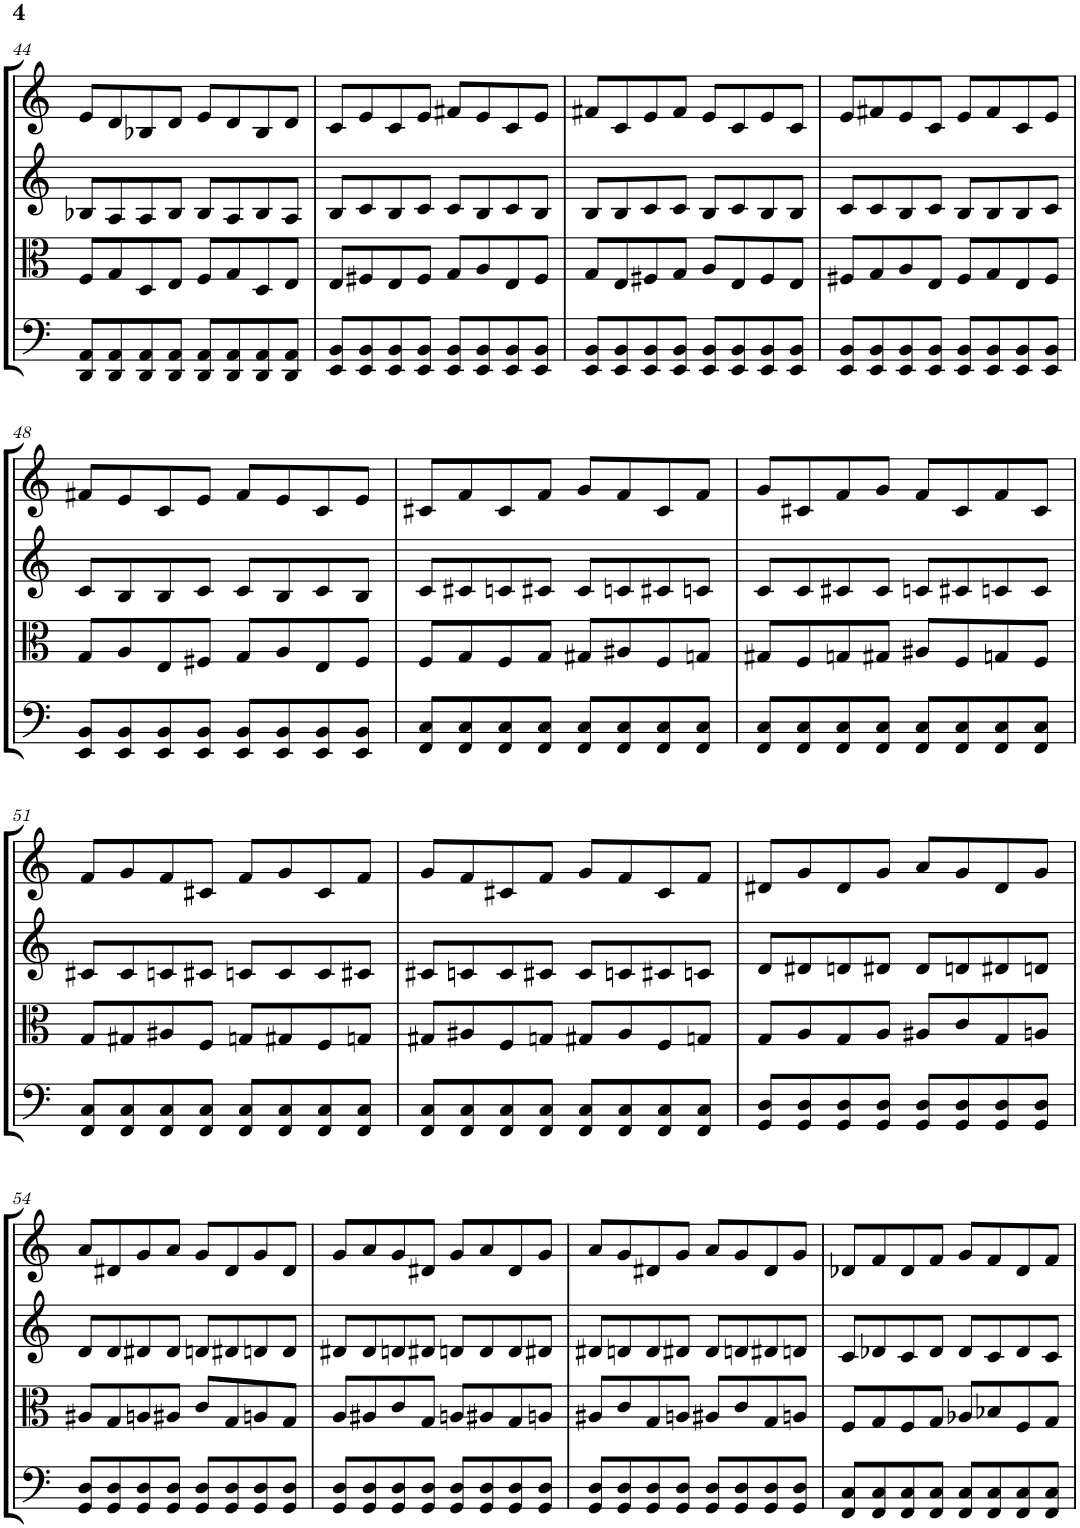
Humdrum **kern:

**kern	**kern	**kern	**kern
*part4	*part3	*part2	*part1
*staff4	*staff3	*staff2	*staff1
*I"Violoncello	*I"Viola	*I"Violin II	*I"Violin I
*I'Vc	*I'Vla	*I'Vln	*I'Vln
!!LO:PB:g=z
*clefF4	*clefC3	*clefG2	*clefG2
*k[]	*k[]	*k[]	*k[]
*M4/4	*M4/4	*M4/4	*M4/4
=44	=44	=44	=44
8DD/ 8AA/L	8F/L	8B-X/L	8e/L
8DD/ 8AA/	8G/	8A/	8d/
8DD/ 8AA/	8D/	8A/	8B-X/
8DD/ 8AA/J	8E/J	8B-/J	8d/J
8DD/ 8AA/L	8F/L	8B-/L	8e/L
8DD/ 8AA/	8G/	8A/	8d/
8DD/ 8AA/	8D/	8B-/	8B-/
8DD/ 8AA/J	8E/J	8A/J	8d/J
=45	=45	=45	=45
8EE/ 8BB/L	8E/L	8B/L	8c/L
8EE/ 8BB/	8F#X/	8c/	8e/
8EE/ 8BB/	8E/	8B/	8c/
8EE/ 8BB/J	8F#/J	8c/J	8e/J
8EE/ 8BB/L	8G/L	8c/L	8f#X/L
8EE/ 8BB/	8A/	8B/	8e/
8EE/ 8BB/	8E/	8c/	8c/
8EE/ 8BB/J	8F#/J	8B/J	8e/J
=46	=46	=46	=46
8EE/ 8BB/L	8G/L	8B/L	8f#X/L
8EE/ 8BB/	8E/	8B/	8c/
8EE/ 8BB/	8F#X/	8c/	8e/
8EE/ 8BB/J	8G/J	8c/J	8f#/J
8EE/ 8BB/L	8A/L	8B/L	8e/L
8EE/ 8BB/	8E/	8c/	8c/
8EE/ 8BB/	8F#/	8B/	8e/
8EE/ 8BB/J	8E/J	8B/J	8c/J
=47	=47	=47	=47
8EE/ 8BB/L	8F#X/L	8c/L	8e/L
8EE/ 8BB/	8G/	8c/	8f#X/
8EE/ 8BB/	8A/	8B/	8e/
8EE/ 8BB/J	8E/J	8c/J	8c/J
8EE/ 8BB/L	8F#/L	8B/L	8e/L
8EE/ 8BB/	8G/	8B/	8f#/
8EE/ 8BB/	8E/	8B/	8c/
8EE/ 8BB/J	8F#/J	8c/J	8e/J
!!LO:LB:g=z
=48	=48	=48	=48
8EE/ 8BB/L	8G/L	8c/L	8f#X/L
8EE/ 8BB/	8A/	8B/	8e/
8EE/ 8BB/	8E/	8B/	8c/
8EE/ 8BB/J	8F#X/J	8c/J	8e/J
8EE/ 8BB/L	8G/L	8c/L	8f#/L
8EE/ 8BB/	8A/	8B/	8e/
8EE/ 8BB/	8E/	8c/	8c/
8EE/ 8BB/J	8F#/J	8B/J	8e/J
=49	=49	=49	=49
8FF/ 8C/L	8F/L	8c/L	8c#X/L
8FF/ 8C/	8G/	8c#X/	8f/
8FF/ 8C/	8F/	8cn/	8c#/
8FF/ 8C/J	8G/J	8c#X/J	8f/J
8FF/ 8C/L	8G#X/L	8c#/L	8g/L
8FF/ 8C/	8A#X/	8cn/	8f/
8FF/ 8C/	8F/	8c#X/	8c#/
8FF/ 8C/J	8Gn/J	8cn/J	8f/J
=50	=50	=50	=50
8FF/ 8C/L	8G#X/L	8c/L	8g/L
8FF/ 8C/	8F/	8c/	8c#X/
8FF/ 8C/	8Gn/	8c#X/	8f/
8FF/ 8C/J	8G#X/J	8c#/J	8g/J
8FF/ 8C/L	8A#X/L	8cn/L	8f/L
8FF/ 8C/	8F/	8c#X/	8c#/
8FF/ 8C/	8Gn/	8cn/	8f/
8FF/ 8C/J	8F/J	8c/J	8c#/J
!!LO:LB:g=z
=51	=51	=51	=51
8FF/ 8C/L	8G/L	8c#X/L	8f/L
8FF/ 8C/	8G#X/	8c#/	8g/
8FF/ 8C/	8A#X/	8cn/	8f/
8FF/ 8C/J	8F/J	8c#X/J	8c#X/J
8FF/ 8C/L	8Gn/L	8cn/L	8f/L
8FF/ 8C/	8G#X/	8c/	8g/
8FF/ 8C/	8F/	8c/	8c#/
8FF/ 8C/J	8Gn/J	8c#X/J	8f/J
=52	=52	=52	=52
8FF/ 8C/L	8G#X/L	8c#X/L	8g/L
8FF/ 8C/	8A#X/	8cn/	8f/
8FF/ 8C/	8F/	8c/	8c#X/
8FF/ 8C/J	8Gn/J	8c#X/J	8f/J
8FF/ 8C/L	8G#X/L	8c#/L	8g/L
8FF/ 8C/	8A#/	8cn/	8f/
8FF/ 8C/	8F/	8c#X/	8c#/
8FF/ 8C/J	8Gn/J	8cn/J	8f/J
=53	=53	=53	=53
8GG/ 8D/L	8G/L	8d/L	8d#X/L
8GG/ 8D/	8A/	8d#X/	8g/
8GG/ 8D/	8G/	8dn/	8d#/
8GG/ 8D/J	8A/J	8d#X/J	8g/J
8GG/ 8D/L	8A#X/L	8d#/L	8a/L
8GG/ 8D/	8c/	8dn/	8g/
8GG/ 8D/	8G/	8d#X/	8d#/
8GG/ 8D/J	8An/J	8dn/J	8g/J
!!LO:LB:g=z
=54	=54	=54	=54
8GG/ 8D/L	8A#X/L	8d/L	8a/L
8GG/ 8D/	8G/	8d/	8d#X/
8GG/ 8D/	8An/	8d#X/	8g/
8GG/ 8D/J	8A#X/J	8d#/J	8a/J
8GG/ 8D/L	8c/L	8dn/L	8g/L
8GG/ 8D/	8G/	8d#X/	8d#/
8GG/ 8D/	8An/	8dn/	8g/
8GG/ 8D/J	8G/J	8d/J	8d#/J
=55	=55	=55	=55
8GG/ 8D/L	8A/L	8d#X/L	8g/L
8GG/ 8D/	8A#X/	8d#/	8a/
8GG/ 8D/	8c/	8dn/	8g/
8GG/ 8D/J	8G/J	8d#X/J	8d#X/J
8GG/ 8D/L	8An/L	8dn/L	8g/L
8GG/ 8D/	8A#X/	8d/	8a/
8GG/ 8D/	8G/	8d/	8d#/
8GG/ 8D/J	8An/J	8d#X/J	8g/J
=56	=56	=56	=56
8GG/ 8D/L	8A#X/L	8d#X/L	8a/L
8GG/ 8D/	8c/	8dn/	8g/
8GG/ 8D/	8G/	8d/	8d#X/
8GG/ 8D/J	8An/J	8d#X/J	8g/J
8GG/ 8D/L	8A#X/L	8d#/L	8a/L
8GG/ 8D/	8c/	8dn/	8g/
8GG/ 8D/	8G/	8d#X/	8d#/
8GG/ 8D/J	8An/J	8dn/J	8g/J
=57	=57	=57	=57
8FF/ 8C/L	8F/L	8c/L	8d-X/L
8FF/ 8C/	8G/	8d-X/	8f/
8FF/ 8C/	8F/	8c/	8d-/
8FF/ 8C/J	8G/J	8d-/J	8f/J
8FF/ 8C/L	8A-X/L	8d-/L	8g/L
8FF/ 8C/	8B-X/	8c/	8f/
8FF/ 8C/	8F/	8d-/	8d-/
8FF/ 8C/J	8G/J	8c/J	8f/J
=	=	=	=
*-	*-	*-	*-
